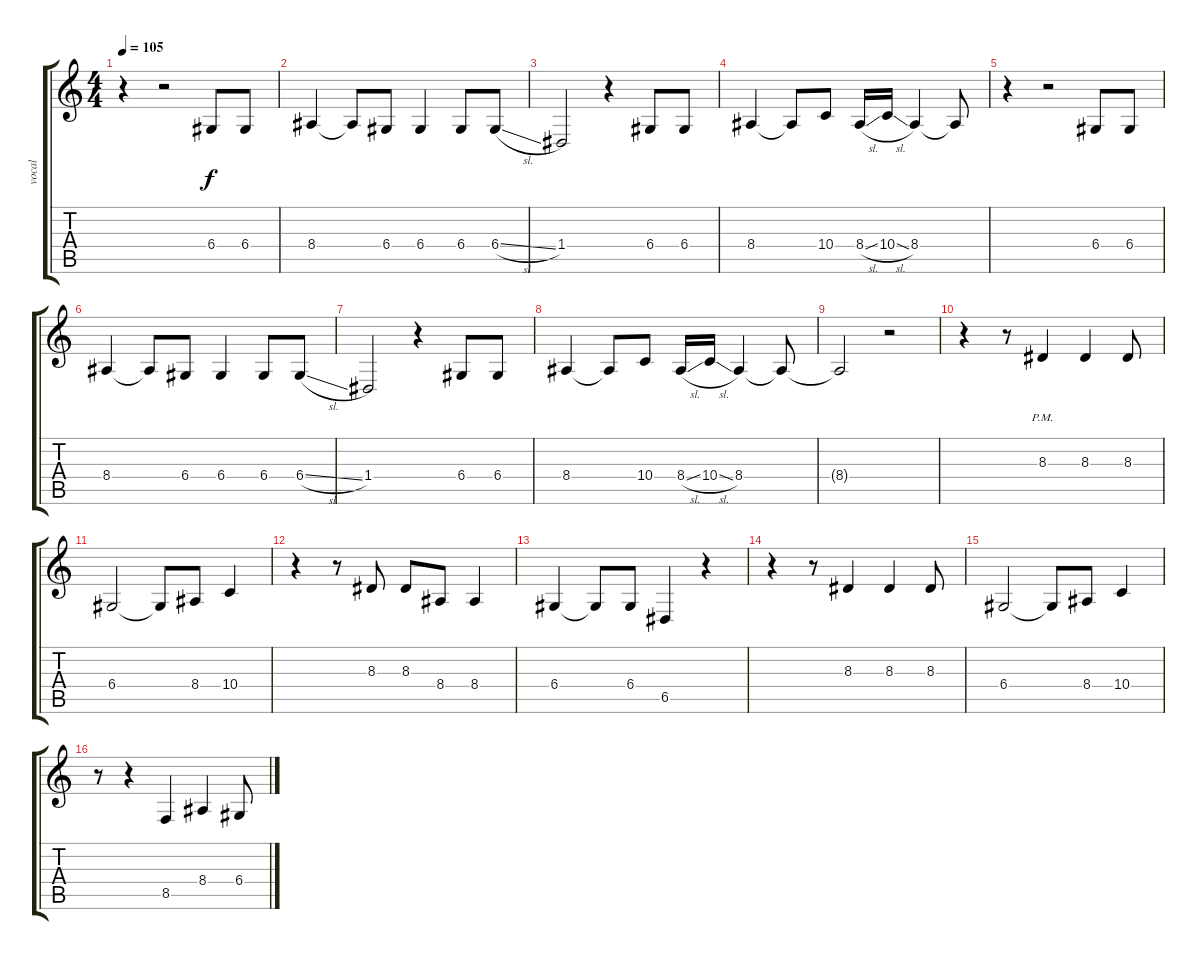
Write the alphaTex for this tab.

\track ("vocal" "vocal") {instrument altosax}
\staff {score tabs}
\tuning (E4 B3 G3 D3 A2 E2) {hide}
\ts (4 4)
\tempo 105
\clef g2
\ks c
r.4{dy f} r.2 6.4.8 6.4.8 |
8.4.4 8.4{t}.8 6.4.8 6.4.4 6.4.8 6.4{sl}.8 |
1.4.2 r.4 6.4.8 6.4.8 |
8.4.4 8.4{t}.8 10.4.8 8.4{sl}.16 10.4{sl}.16 8.4.4 8.4{t}.8 |
r.4 r.2 6.4.8 6.4.8 |
8.4.4 8.4{t}.8 6.4.8 6.4.4 6.4.8 6.4{sl}.8 |
1.4.2 r.4 6.4.8 6.4.8 |
8.4.4 8.4{t}.8 10.4.8 8.4{sl}.16 10.4{sl}.16 8.4.4 8.4{t}.8 |
8.4{t}.2 r.2 |
r.4 r.8 8.3{pm}.4 8.3.4 8.3.8 |
6.4.2 6.4{t}.8 8.4.8 10.4.4 |
r.4 r.8 8.3.8 8.3.8 8.4.8 8.4.4 |
6.4.4 6.4{t}.8 6.4.8 6.5.4 r.4 |
r.4 r.8 8.3.4 8.3.4 8.3.8 |
6.4.2 6.4{t}.8 8.4.8 10.4.4 |
r.8 r.4 8.5.4 8.4.4 6.4.8
